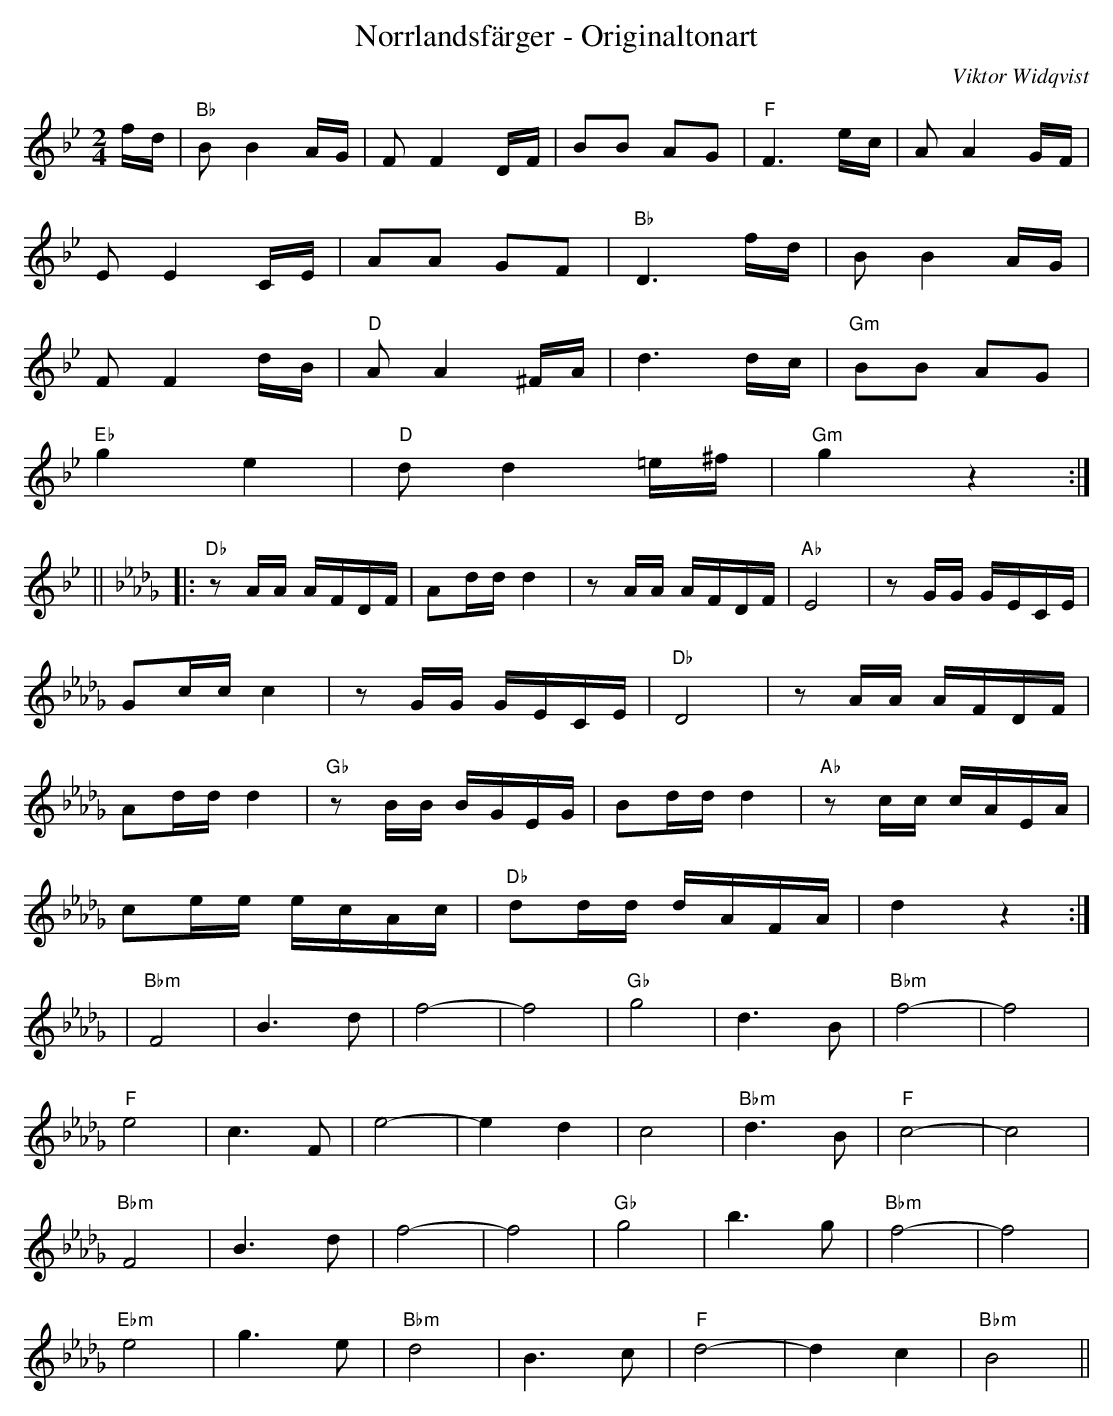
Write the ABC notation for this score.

X:1
T:Norrlandsfärger - Originaltonart
M:2/4
C:Viktor Widqvist
L:1/8
K:Bb
f/d/ |"Bb" BB2A/G/ | FF2D/F/ | BB AG | "F"F3e/c/ | AA2G/F/ |
EE2C/E/ | AA GF |"Bb" D3f/d/ | BB2 A/G/ |
FF2d/B/ | "D"AA2^F/A/ | d3d/c/ | "Gm"BB AG |
"Eb"g2 e2 | "D"dd2=e/^f/ | "Gm"g2z2 :|
||
K:Db
|:"Db"zA/A/ A/F/D/F/ | Ad/d/ d2 |zA/A/ A/F/D/F/ | "Ab"E4 |zG/G/ G/E/C/E/ |
Gc/c/ c2 |zG/G/ G/E/C/E/ | "Db"D4 |zA/A/ A/F/D/F/ |
Ad/d/ d2 |"Gb"zB/B/ B/G/E/G/ | Bd/d/ d2 |"Ab"zc/c/ c/A/E/A/ |
ce/e/ e/c/A/c/ | "Db"dd/d/ d/A/F/A/ | d2z2 :|
K:Bbm
|"Bbm"F4 | B2>d2 | f4- |f4| "Gb"g4 | d2>B2 | "Bbm"f4- |f4|
"F"e4 | c2>F2 | e4- | e2 d2 | c4 | "Bbm"d2>B2 | "F"c4- | c4|
"Bbm"F4 | B2>d2 | f4- |f4| "Gb"g4 | b2>g2 | "Bbm"f4- |f4|
"Ebm"e4 | g2>e2 | "Bbm"d4 | B2>c2 | "F"d4- | d2 c2 | "Bbm"B4 ||
